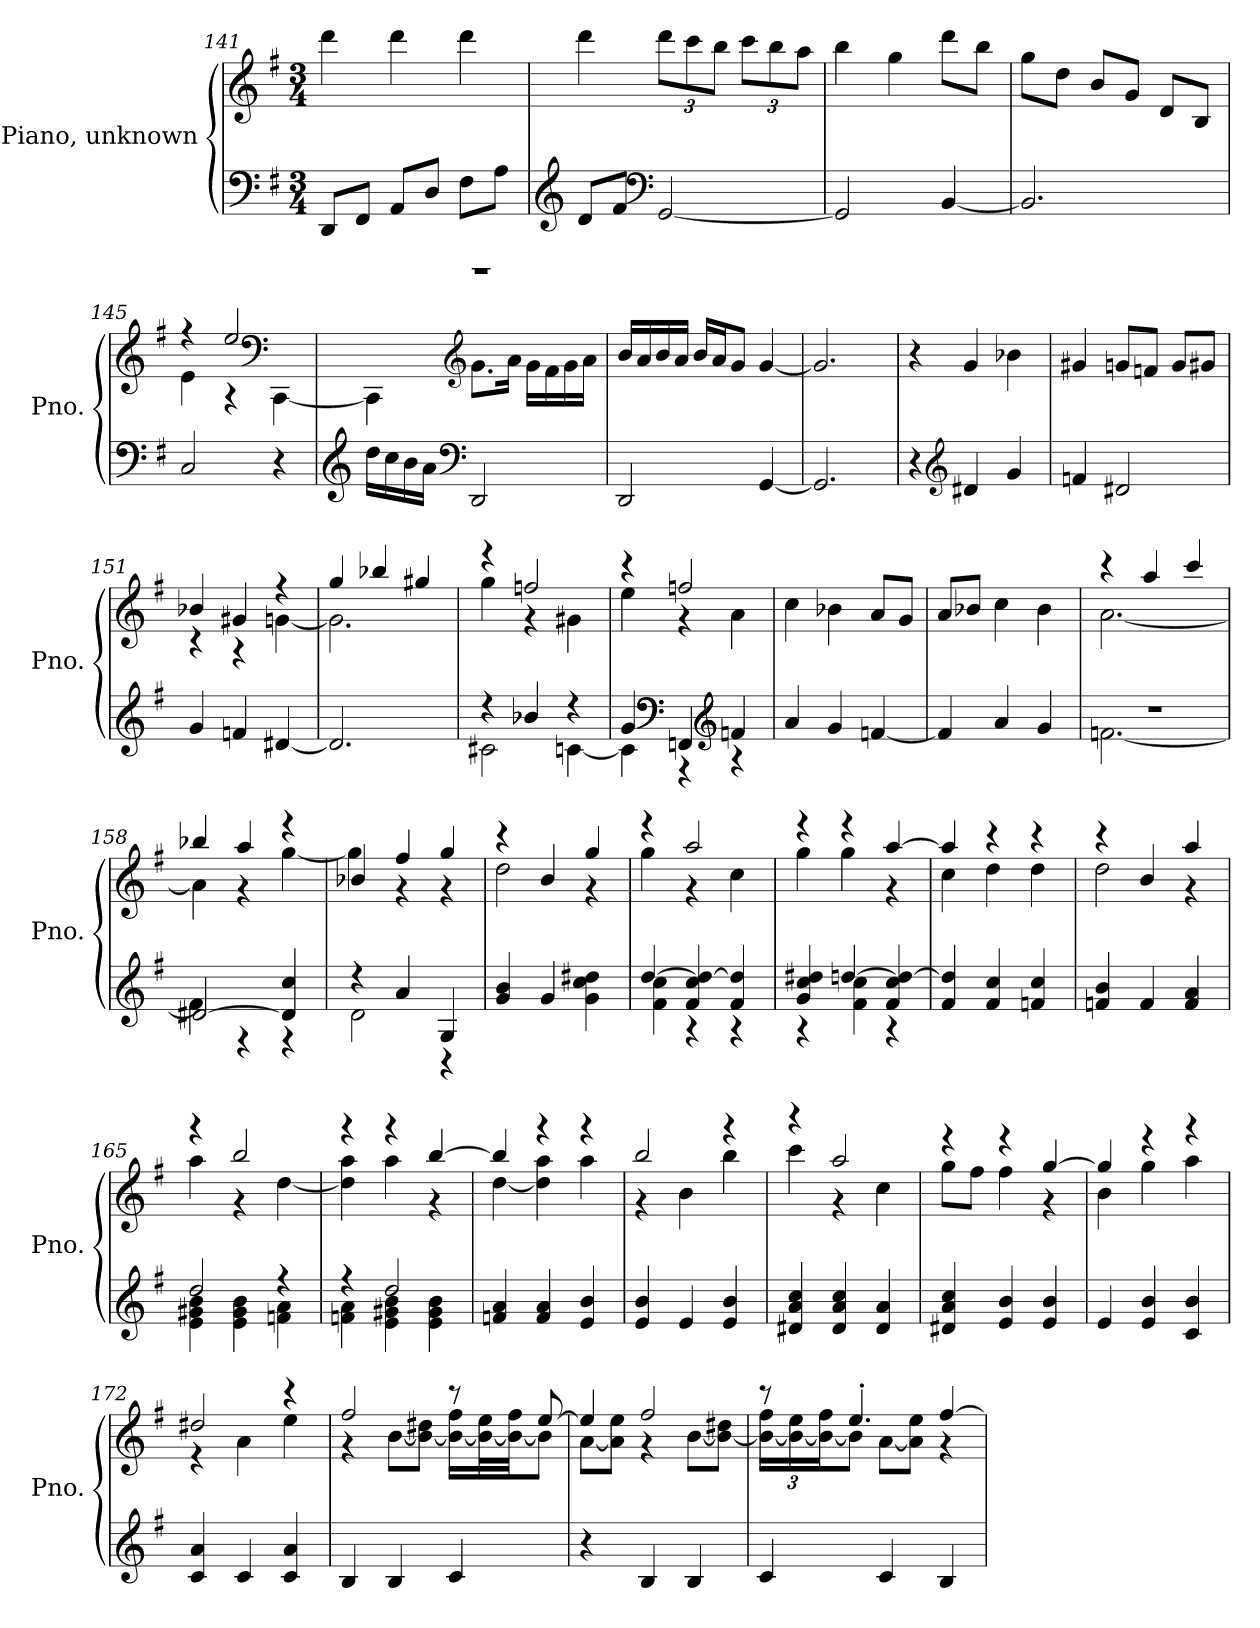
**kern	**kern
*part1	*part1
*staff2	*staff1
*I"Piano, unknown	*
*I'Pno.	*
*clefF4	*clefG2
*k[f#]	*k[f#]
*M3/4	*M3/4
=141	=141
8DD/L	4ddd\
8FF#/J	.
8AA/L	4ddd\
8D/J	.
8F#\L	4ddd\
8A\J	.
=142	=142
*clefG2	*
8d/L	4ddd\
8f#/J	.
*clefF4	*
*	*Xbrackettup
[2GG/	12ddd\L
.	12ccc\
.	12bb\J
.	12ccc\L
.	12bb\
.	12aa\J
=143	=143
2GG/]	4bb\
.	4gg\
[4BB/	8ddd\L
.	8bb\J
=144	=144
2.BB/]	8gg\L
.	8dd\J
.	8b/L
.	8g/J
.	8d/L
.	8B/J
!!LO:LB:g=z
=145	=145
*	*^
2C/	4r	4e\
.	2ee/	4r
*	*clefF4	*
4r	.	[4CC\
=146	=146	=146
*clefG2	*	*
16dd\LL	2.r	4CC\]
16cc\	.	.
16b\	.	.
16a\JJ	.	.
*clefF4	*clefG2	*
2DD/	.	8.g\L
.	.	16a\Jk
.	.	16g\LL
.	.	16f#\
.	.	16g\
.	.	16a\JJ
*	*v	*v
=147	=147
2DD/	16b/LL
.	16a/
.	16b/
.	16a/JJ
.	16b/LL
.	16a/J
.	8g/J
[4GG/	[4g/
=148	=148
2.GG/]	2.g/]
=149	=149
4r	4r
*clefG2	*
4d#X/	4g/
4g/	4b-X\
!!LO:LB:g=z
=150	=150
4fn/	4g#X/
2d#X/	8gn/L
.	8fn/J
.	8g/L
.	8g#X/J
=151	=151
*	*^
4g/	4b-X/	4r
4fn/	4g#X/	4r
[4d#X/	4r	[4gn\
=152	=152	=152
2.d#/]	4gg/	2.g\]
.	4bb-X/	.
.	4gg#X/	.
=153	=153	=153
*^	*	*
4r	2c#X\	4r	4gg\
4b-X/	.	2ffn/	4r
4r	[4cn\	.	4g#X\
=154	=154	=154	=154
4g/	4c\]	4r	4ee\
*clefF4	*	*	*
4FFn/	4r	2ffn/	4r
*clefG2	*	*	*
4fn/	4r	.	4a\
*v	*v	*	*
*	*v	*v
=155	=155
4a/	4cc\
4g/	4b-X\
[4fn/	8a/L
.	8g/J
!!LO:LB:g=z
=156	=156
4f/]	8a/L
.	8b-X/J
4a/	4cc\
4g/	4b-\
=157	=157
*^	*^
2.r	[2.fn\	4r	[2.a\
.	.	4aa/	.
.	.	4ccc/	.
=158	=158	=158	=158
[2d#X/	4f\]	4bb-X/	4a\]
.	4r	4aa/	4r
4d#/] 4cc/	4r	4r	[4gg\
=159	=159	=159	=159
4r	2d\	4b-X/	4gg\]
4a/	.	4ff#/	4r
4G/	4r	4gg/	4r
*v	*v	*	*
=160	=160	=160
4g/ 4b/	4r	2dd\
4g/	4b/	.
4g\ 4cc\ 4dd#X\	4gg/	4r
=161	=161	=161
*^	*	*
[4dd/	4f#\ 4cc\	4r	4gg\
4f#/ 4cc/ 4dd/_	4r	2aa/	4r
4f#/ 4dd/]	4r	.	4cc\
=162	=162	=162	=162
4g/ 4cc/ 4dd#X/	4r	4r	4gg\
[4ddn/	4f#\ 4cc\	4r	4gg\
4f#/ 4cc/ 4dd/_	4r	[4aa/	4r
*v	*v	*	*
=163	=163	=163
4f#/ 4dd/]	4aa/]	4cc\
4f#/ 4cc/	4r	4dd\
4fn/ 4cc/	4r	4dd\
!!LO:LB:g=z	!!
=164	=164	=164
4fn/ 4b/	4r	2dd\
4f/	4b/	.
4f/ 4a/	4aa/	4r
=165	=165	=165
*^	*	*
2dd/	4e\ 4g#X\ 4b\	4r	4aa\
.	4e\ 4g#\ 4b\	2bb/	4r
4r	4fn\ 4a\	.	[4dd\
=166	=166	=166	=166
4r	4fn\ 4a\	4r	4dd\] 4aa\
2dd/	4e\ 4g#X\ 4b\	4r	4aa\
.	4e\ 4g#\ 4b\	[4bb/	4r
*v	*v	*	*
=167	=167	=167
4fn/ 4a/	4bb/]	[4dd\
4f/ 4a/	4r	4dd\] 4aa\
4e/ 4b/	4r	4aa\
=168	=168	=168
4e/ 4b/	2bb/	4r
4e/	.	4b\
4e/ 4b/	4r	4bb\
=169	=169	=169
4d#X/ 4a/ 4cc/	4r	4ccc\
4d#/ 4a/ 4cc/	2aa/	4r
4d#/ 4a/	.	4cc\
=170	=170	=170
4d#X/ 4a/ 4cc/	4r	8gg\L
.	.	8ff#\J
4e/ 4b/	4r	4ff#\
4e/ 4b/	[4gg/	4r
=171	=171	=171
4e/	4gg/]	4b\
4e/ 4b/	4r	4gg\
4c/ 4b/	4r	4aa\
=172	=172	=172
4c/ 4a/	2dd#X/	4r
4c/	.	4a\
4c/ 4a/	4r	4ee\
!!LO:LB:g=z	!!
=173	=173	=173
4B/	2ff#/	4r
4B/	.	[8b\L
.	.	8b\_ 8dd#X\J
4c/	8r	16b\_ 16ff#\LL
.	.	32b\_ 32ee\L
.	.	32b\_ 32ff#\JJ
.	[8ee/	8b\J]
=174	=174	=174
4r	4ee/]	[8a\L
.	.	8a\] 8ee\J
4B/	2ff#/	4r
4B/	.	[8b\L
.	.	8b\_ 8dd#X\J
=175	=175	=175
4c/	8r	24b\_ 24ff#\LL
.	.	24b\_ 24ee\
.	.	24b\_ 24ff#\J
.	4.ee'/	8b\J]
4c/	.	[8a\L
.	.	8a\] 8ee\J
4B/	[4ff#/	4r
*	*v	*v
=	=
*-	*-
